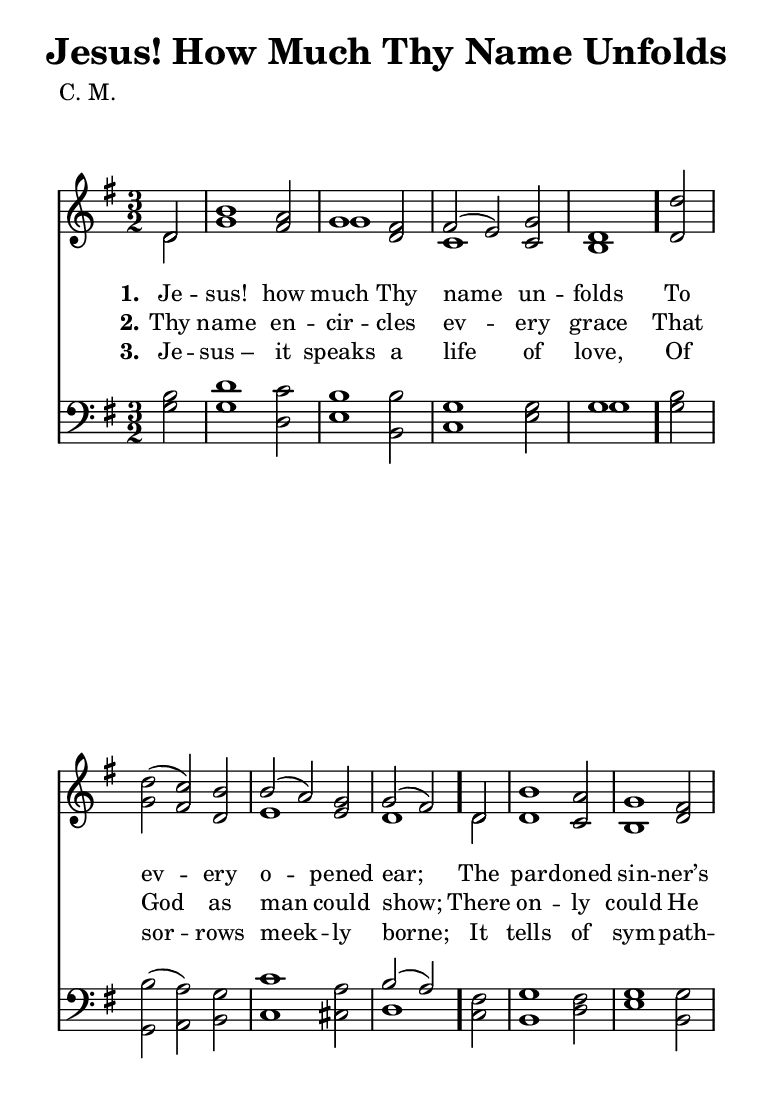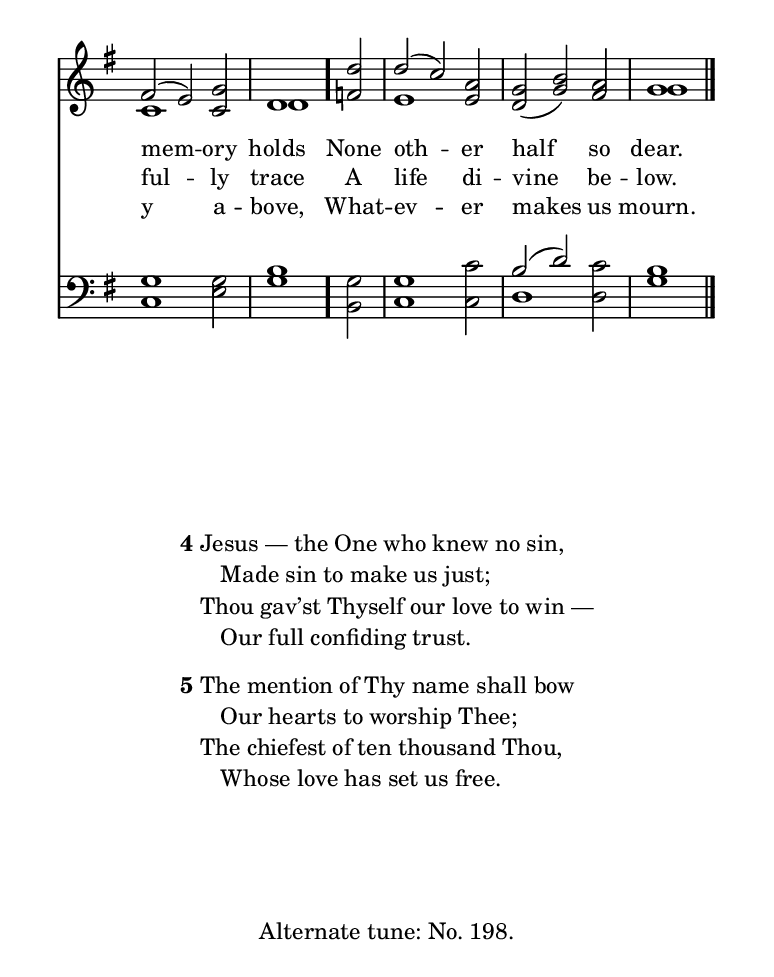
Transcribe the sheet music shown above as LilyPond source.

\include "common/global.ily"
\paper {
  \include "common/paper.ily"
  ragged-last-bottom = ##t
  system-count = #(cond (is-eogsized 2) (#t #f))
  system-system-spacing.padding = 11
}

\header{
  hymnnumber = "165"
  title = "Jesus! How Much Thy Name Unfolds"
  tunename = "Belmont" % from Metrical Index of Tunes
  meter = "C. M."
  poet = ""
  composer = ""
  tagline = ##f
}

global = {
  \include "common/overrides.ily"
  \override Staff.TimeSignature.style = #'numbered
  \time 3/2
  \override Score.MetronomeMark.transparent = ##t % hide all fermata changes too
  \tempo 2=90
  \key g \major
  \partial 2
  \autoBeamOff
}

notesSoprano = {
\global
\relative c' {

  d2 | b'1 a2 | g1 fis2 | fis( e) g | d1
  d'2 | d( c) b | b( a) g | g( fis)
  d2 | b'1 a2 | g1 fis2 | fis( e) g | d1
  d'2 | d( c) a | g( b) a | g1

  \bar "|."

}
}

notesAlto = {
\global
\relative e' {

  d2 | g1 fis2 | g1 d2 | c1 c2 | b1
  d2 | g( fis) d | e1 e2 | d1
  d2 | d1 c2 b1 d2 | c1 c2 | d1
  f2 | e1 e2 | d( g) fis | g1

}
}

notesTenor = {
\global
\relative a {

  b2 | d1 c2 b1 b2 | g1 g2 | g1
  b2 | b( a) g | c1 a2 | b( a)
  fis2 | g1 fis2 g1 g2 | g1 g2 | b1
  g2 | g1 c2 | b( d) c | b1

}
}

notesBass = {
\global
\relative f {

  g2 | g1 d2 | e1 b2 | c1 e2 | g1
  g2 | g,( a) b | c1 cis2 | d1
  c2 | b1 d2 | e1 b2 | c1 e2 | g1
  b,2 | c1 c2 | d1 d2 | g1

}
}

wordsA = \lyricmode {
\set stanza = "1."

Je -- sus! how much Thy name un -- folds \bar "."
To ev -- ery o -- pened ear; \bar "."
The par -- doned sin -- ner’s mem -- ory holds \bar "."
None oth -- er half so dear. \bar "."

}

wordsB = \lyricmode {
\set stanza = "2."

Thy name en -- cir -- cles ev -- ery grace
That God as man could show;
There on -- ly could He ful -- ly trace
A life di -- vine be -- low.

}

wordsC = \lyricmode {
\set stanza = "3."

Je -- sus_– it speaks a life of love,
Of sor -- rows meek -- ly borne;
It tells of sym -- path -- y a -- bove,
What -- ev -- er makes us mourn.

}

wordsD = \markuplist {

\line { Jesus — the One who knew no sin, }
\line { { \hspace #2 } Made sin to make us just; }
\line { Thou gav’st Thyself our love to win — }
\line { { \hspace #2 } Our full confiding trust. }

}

wordsE = \markuplist {

\line { The mention of Thy name shall bow }
\line { { \hspace #2 } Our hearts to worship Thee; }
\line { The chiefest of ten thousand Thou, }
\line { { \hspace #2 } Whose love has set us free. }

}

\score {
  \context ChoirStaff <<
    \context Staff = upper <<
      \set Staff.autoBeaming = ##f
      \set ChoirStaff.systemStartDelimiter = #'SystemStartBar
      \set ChoirStaff.printPartCombineTexts = ##f
      \partcombine #'(2 . 11) \notesSoprano \notesAlto
      \context NullVoice = sopranos { \voiceOne << \notesSoprano >> }
      \context Lyrics = one   \lyricsto sopranos \wordsA
      \context Lyrics = two   \lyricsto sopranos \wordsB
      \context Lyrics = three \lyricsto sopranos \wordsC
    >>
    \context Staff = men <<
      \set Staff.autoBeaming = ##f
      \clef bass
      \set ChoirStaff.printPartCombineTexts = ##f
      \partcombine #'(2 . 11) \notesTenor \notesBass
    >>
  >>
  \layout {
    \include "common/layout.ily"
  }
  #(cond ((ly:get-option 'eog-midi-permitted) #{ \midi{
    \include "common/midi.ily"
  } #}))
}

\noPageBreak

\markup { \fill-line { \vcenter \column {
  \vspace #1
  \line{ \bold 4 \column { \wordsD } } \combine \null \vspace #0.4
  \line{ \bold 5 \column { \wordsE } } \combine \null \vspace #0.4
  \vspace #1
} } }

\noPageBreak

\markup { \vspace #4 \fill-line { \raise #2 \line { Alternate tune: No. 198. } } }

\version "2.19.49"  % necessary for upgrading to future LilyPond versions.

% vi:set et ts=2 sw=2 ai nocindent syntax=lilypond:
